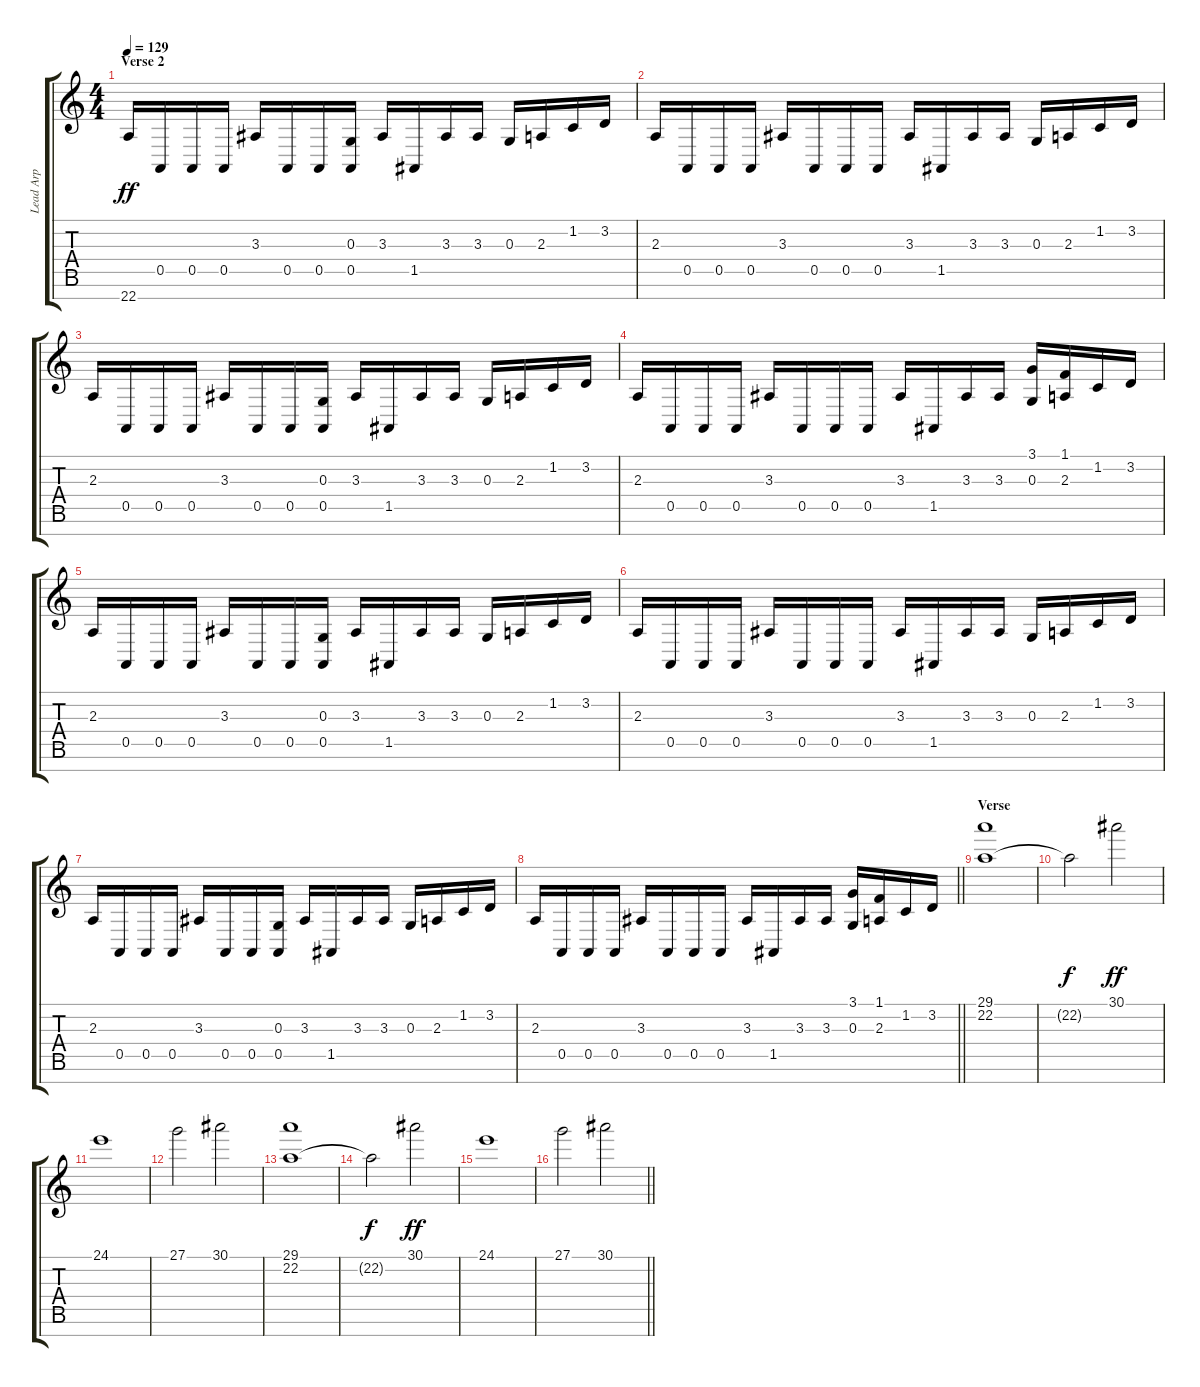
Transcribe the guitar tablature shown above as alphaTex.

\track ("Lead Arp" "Lead Arp") {instrument lead1square}
\staff {score tabs}
\tuning (E4 B3 G3 D3 A2 E2 B1) {hide}
\ts (4 4)
\section ("" "Verse 2")
\tempo 129
\clef g2
\ks c
22.7.16{dy ff} 0.5.16 0.5.16 0.5.16 3.3.16 0.5.16 0.5.16 (0.3 0.5).16 3.3.16 1.5.16 3.3.16 3.3.16 0.3.16 2.3.16 1.2.16 3.2.16 |
2.3.16 0.5.16 0.5.16 0.5.16 3.3.16 0.5.16 0.5.16 0.5.16 3.3.16 1.5.16 3.3.16 3.3.16 0.3.16 2.3.16 1.2.16 3.2.16 |
2.3.16 0.5.16 0.5.16 0.5.16 3.3.16 0.5.16 0.5.16 (0.3 0.5).16 3.3.16 1.5.16 3.3.16 3.3.16 0.3.16 2.3.16 1.2.16 3.2.16 |
2.3.16 0.5.16 0.5.16 0.5.16 3.3.16 0.5.16 0.5.16 0.5.16 3.3.16 1.5.16 3.3.16 3.3.16 (3.1 0.3).16 (1.1 2.3).16 1.2.16 3.2.16 |
2.3.16 0.5.16 0.5.16 0.5.16 3.3.16 0.5.16 0.5.16 (0.3 0.5).16 3.3.16 1.5.16 3.3.16 3.3.16 0.3.16 2.3.16 1.2.16 3.2.16 |
2.3.16 0.5.16 0.5.16 0.5.16 3.3.16 0.5.16 0.5.16 0.5.16 3.3.16 1.5.16 3.3.16 3.3.16 0.3.16 2.3.16 1.2.16 3.2.16 |
2.3.16 0.5.16 0.5.16 0.5.16 3.3.16 0.5.16 0.5.16 (0.3 0.5).16 3.3.16 1.5.16 3.3.16 3.3.16 0.3.16 2.3.16 1.2.16 3.2.16 |
\barLineRight lightlight
2.3.16 0.5.16 0.5.16 0.5.16 3.3.16 0.5.16 0.5.16 0.5.16 3.3.16 1.5.16 3.3.16 3.3.16 (3.1 0.3).16 (1.1 2.3).16 1.2.16 3.2.16 |
\section ("" "Verse")
(29.1 22.2).1 |
22.2{t}.2{dy f} 30.1.2{dy ff} |
24.1.1 |
27.1.2 30.1.2 |
(29.1 22.2).1 |
22.2{t}.2{dy f} 30.1.2{dy ff} |
24.1.1 |
\barLineRight lightlight
27.1.2 30.1.2
